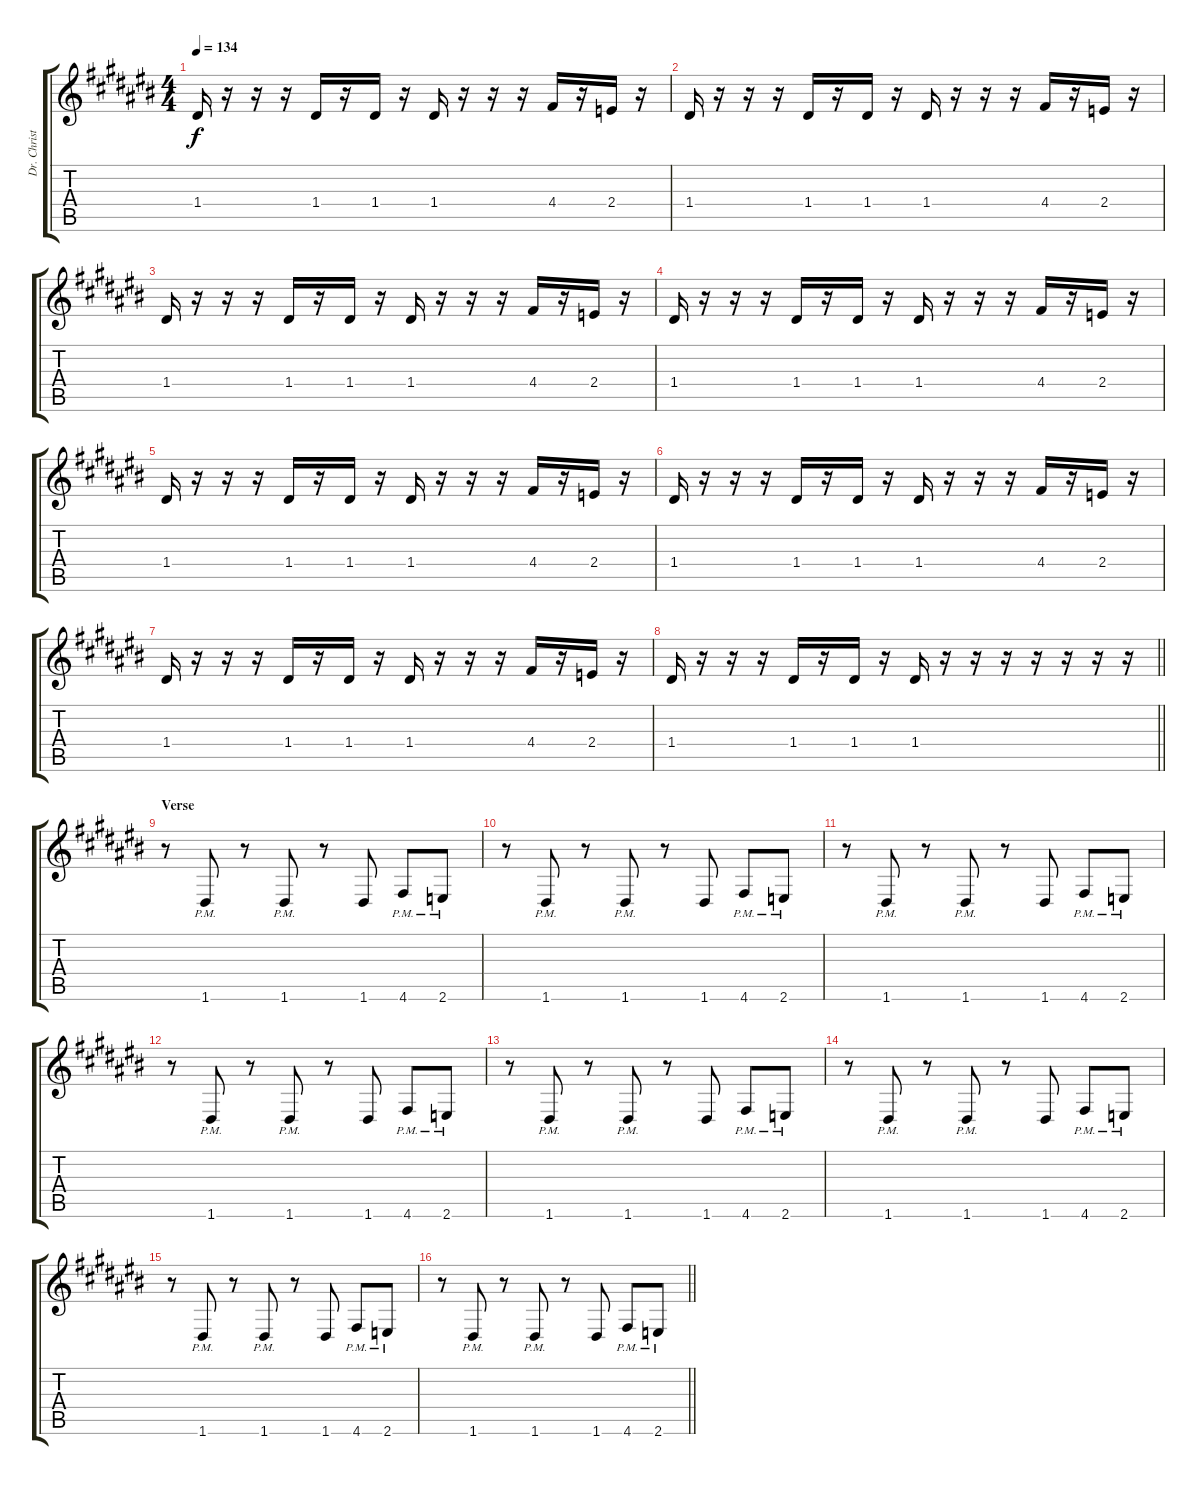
\track ("Dr. Christian Lorenz - Keyboard I" "Dr. Christ") {instrument synthbass2}
\staff {score tabs}
\tuning (E4 B3 G3 D3 A2 D2) {hide}
\ts (4 4)
\tempo 134
\clef g2
\ks c#
1.4.16{dy f balance 16} r.16 r.16 r.16 1.4.16 r.16 1.4.16 r.16 1.4.16 r.16 r.16 r.16 4.4.16 r.16 2.4.16 r.16 |
1.4.16 r.16 r.16 r.16 1.4.16 r.16 1.4.16 r.16 1.4.16 r.16 r.16 r.16 4.4.16 r.16 2.4.16 r.16 |
1.4.16{balance 0} r.16 r.16 r.16 1.4.16 r.16 1.4.16 r.16 1.4.16 r.16 r.16 r.16 4.4.16 r.16 2.4.16 r.16 |
1.4.16 r.16 r.16 r.16 1.4.16 r.16 1.4.16 r.16 1.4.16 r.16 r.16 r.16 4.4.16 r.16 2.4.16 r.16 |
1.4.16{balance 16} r.16 r.16 r.16 1.4.16 r.16 1.4.16 r.16 1.4.16 r.16 r.16 r.16 4.4.16 r.16 2.4.16 r.16 |
1.4.16 r.16 r.16 r.16 1.4.16 r.16 1.4.16 r.16 1.4.16 r.16 r.16 r.16 4.4.16 r.16 2.4.16 r.16 |
1.4.16{balance 0} r.16 r.16 r.16 1.4.16 r.16 1.4.16 r.16 1.4.16 r.16 r.16 r.16 4.4.16 r.16 2.4.16 r.16 |
\barLineRight lightlight
1.4.16 r.16 r.16 r.16 1.4.16 r.16 1.4.16 r.16 1.4.16 r.16 r.16 r.16 r.16 r.16 r.16 r.16 |
\section ("" "Verse")
r.8{volume 12 balance 9 instrument lead2sawtooth} 1.6{pm}.8 r.8 1.6{pm}.8 r.8 1.6.8 4.6{pm}.8 2.6{pm}.8 |
r.8 1.6{pm}.8 r.8 1.6{pm}.8 r.8 1.6.8 4.6{pm}.8 2.6{pm}.8 |
r.8 1.6{pm}.8 r.8 1.6{pm}.8 r.8 1.6.8 4.6{pm}.8 2.6{pm}.8 |
r.8 1.6{pm}.8 r.8 1.6{pm}.8 r.8 1.6.8 4.6{pm}.8 2.6{pm}.8 |
r.8 1.6{pm}.8 r.8 1.6{pm}.8 r.8 1.6.8 4.6{pm}.8 2.6{pm}.8 |
r.8 1.6{pm}.8 r.8 1.6{pm}.8 r.8 1.6.8 4.6{pm}.8 2.6{pm}.8 |
r.8 1.6{pm}.8 r.8 1.6{pm}.8 r.8 1.6.8 4.6{pm}.8 2.6{pm}.8 |
\barLineRight lightlight
r.8 1.6{pm}.8 r.8 1.6{pm}.8 r.8 1.6.8 4.6{pm}.8 2.6{pm}.8
